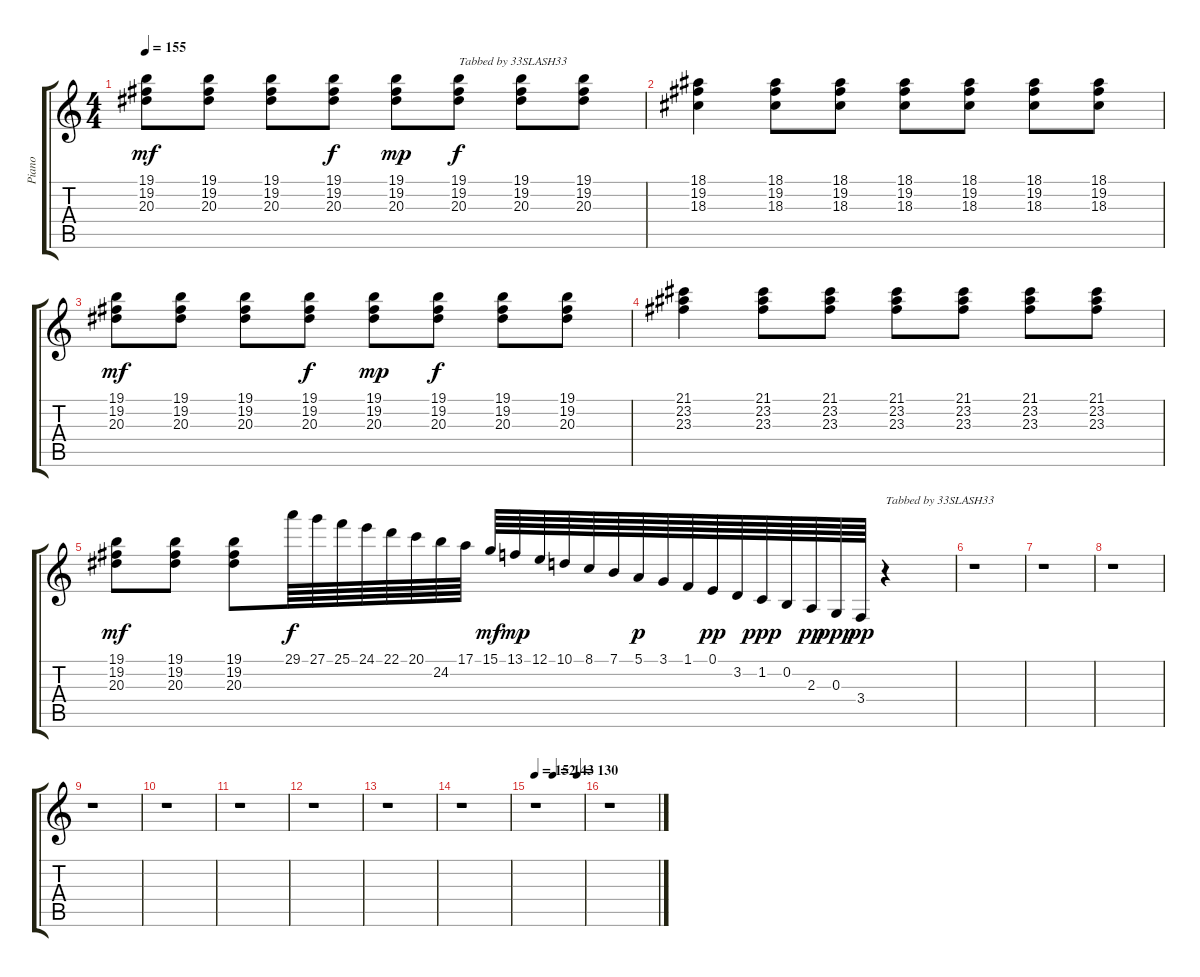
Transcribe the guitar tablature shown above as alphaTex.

\track ("Piano" "Piano") {mute instrument acousticgrandpiano}
\staff {score tabs}
\tuning (E4 B3 G3 D3 A2 E2) {hide}
\ts (4 4)
\tempo 155
\clef g2
\ks c
(19.1 19.2 20.3).8{dy mf} (19.1 19.2 20.3).8 (19.1 19.2 20.3).8 (19.1 19.2 20.3).8{dy f} (19.1 19.2 20.3).8{dy mp} (19.1 19.2 20.3).8{txt "Tabbed by 33SLASH33" dy f} (19.1 19.2 20.3).8 (19.1 19.2 20.3).8 |
(18.1 19.2 18.3).4 (18.1 19.2 18.3).8 (18.1 19.2 18.3).8 (18.1 19.2 18.3).8 (18.1 19.2 18.3).8 (18.1 19.2 18.3).8 (18.1 19.2 18.3).8 |
(19.1 19.2 20.3).8{dy mf} (19.1 19.2 20.3).8 (19.1 19.2 20.3).8 (19.1 19.2 20.3).8{dy f} (19.1 19.2 20.3).8{dy mp} (19.1 19.2 20.3).8{dy f} (19.1 19.2 20.3).8 (19.1 19.2 20.3).8 |
(21.1 23.2 23.3).4 (21.1 23.2 23.3).8 (21.1 23.2 23.3).8 (21.1 23.2 23.3).8 (21.1 23.2 23.3).8 (21.1 23.2 23.3).8 (21.1 23.2 23.3).8 |
(19.1 19.2 20.3).8{dy mf} (19.1 19.2 20.3).8 (19.1 19.2 20.3).8 29.1.64{dy f} 27.1.64 25.1.64 24.1.64 22.1.64 20.1.64 24.2.64 17.1.64 15.1.64{dy mf} 13.1.64{dy mp} 12.1.64 10.1.64 8.1.64 7.1.64 5.1.64{dy p} 3.1.64 1.1.64 0.1.64{dy pp} 3.2.64 1.2.64{dy ppp} 0.2.64 2.3.64{dy pp} 0.3.64{dy ppp} 3.4.64{dy pp} r.4{txt "Tabbed by 33SLASH33"} |
r.1 |
r.1 |
r.1 |
r.1 |
r.1 |
r.1 |
r.1 |
r.1 |
r.1 |
\tempo 152
\tempo (143 0.375)
\tempo (130 0.875)
r.1 |
r.1
